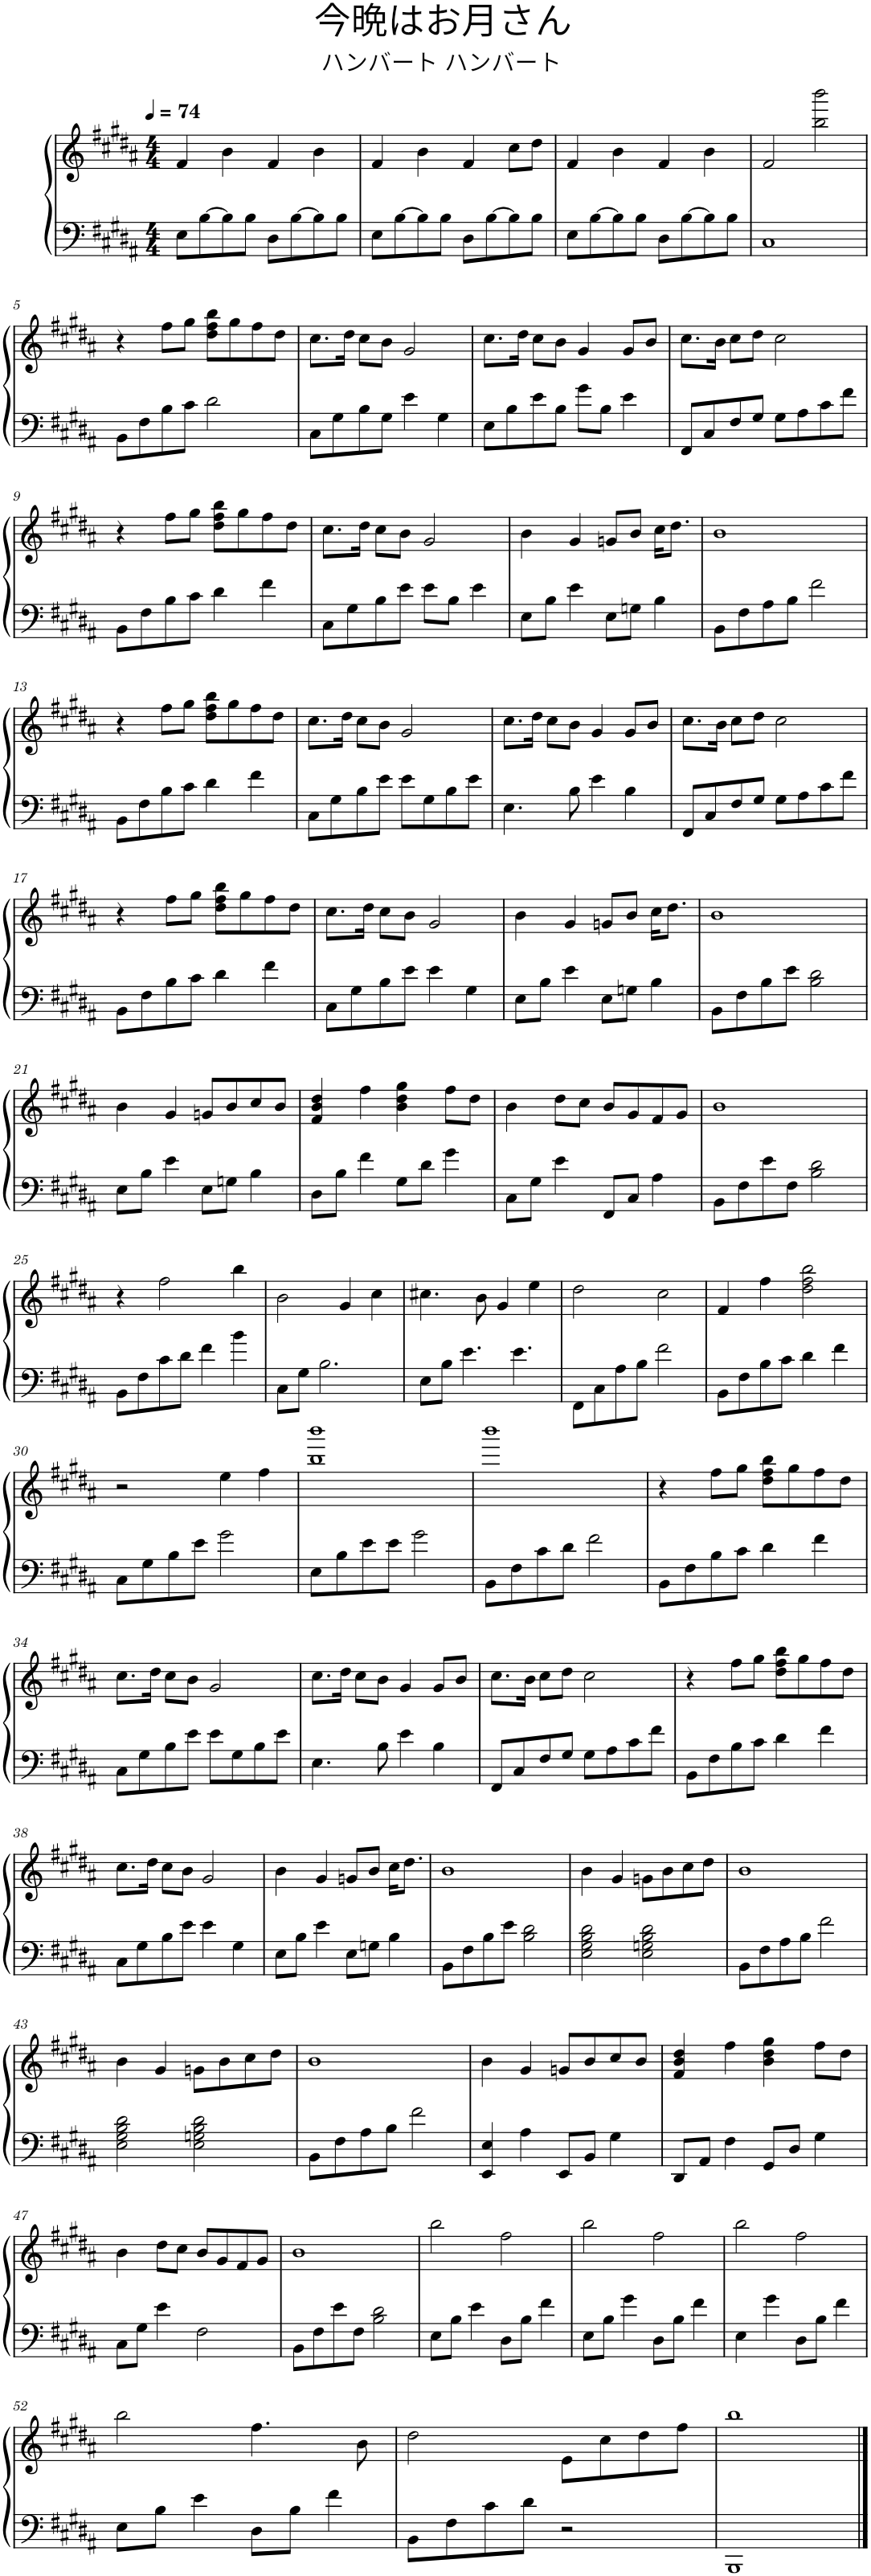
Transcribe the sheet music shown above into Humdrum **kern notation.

**kern	**kern
*part1	*part1
*staff2	*staff1
*I"钢琴	*
*clefF4	*clefG2
*k[f#c#g#d#a#]	*k[f#c#g#d#a#]
*M4/4	*M4/4
*MM74	*MM74
=1	=1
8E\L	4f#/
[8B\	.
8B\]	4b\
8B\J	.
8D#\L	4f#/
[8B\	.
8B\]	4b\
8B\J	.
=2	=2
8E\L	4f#/
[8B\	.
8B\]	4b\
8B\J	.
8D#\L	4f#/
[8B\	.
8B\]	8cc#\L
8B\J	8dd#\J
=3	=3
8E\L	4f#/
[8B\	.
8B\]	4b\
8B\J	.
8D#\L	4f#/
[8B\	.
8B\]	4b\
8B\J	.
=4	=4
1C#	2f#/
.	2bb\ 2bbb\
!!LO:LB:g=z
=5	=5
8BB\L	4r
8F#\	.
8B\	8ff#\L
8c#\J	8gg#\J
2d#\	8dd#\ 8ff#\ 8bb\L
.	8gg#\
.	8ff#\
.	8dd#\J
=6	=6
8C#\L	8.cc#\L
8G#\	.
.	16dd#\Jk
8B\	8cc#\L
8G#\J	8b\J
4e\	2g#/
4G#\	.
=7	=7
8E\L	8.cc#\L
8B\	.
.	16dd#\Jk
8e\	8cc#\L
8B\J	8b\J
8g#\L	4g#/
8B\J	.
4e\	8g#/L
.	8b/J
=8	=8
8FF#/L	8.cc#\L
8C#/	.
.	16b\Jk
8F#/	8cc#\L
8G#/J	8dd#\J
8G#\L	2cc#\
8A#\	.
8c#\	.
8f#\J	.
!!LO:LB:g=z
=9	=9
8BB\L	4r
8F#\	.
8B\	8ff#\L
8c#\J	8gg#\J
4d#\	8dd#\ 8ff#\ 8bb\L
.	8gg#\
4f#\	8ff#\
.	8dd#\J
=10	=10
8C#\L	8.cc#\L
8G#\	.
.	16dd#\Jk
8B\	8cc#\L
8e\J	8b\J
8e\L	2g#/
8B\J	.
4e\	.
=11	=11
8E\L	4b\
8B\J	.
4e\	4g#/
8E\L	8gn/L
8Gn\J	8b/J
4B\	16cc#\KL
.	8.dd#\J
=12	=12
8BB\L	1b
8F#\	.
8A#\	.
8B\J	.
2f#\	.
!!LO:LB:g=z
=13	=13
8BB\L	4r
8F#\	.
8B\	8ff#\L
8c#\J	8gg#\J
4d#\	8dd#\ 8ff#\ 8bb\L
.	8gg#\
4f#\	8ff#\
.	8dd#\J
=14	=14
8C#\L	8.cc#\L
8G#\	.
.	16dd#\Jk
8B\	8cc#\L
8e\J	8b\J
8e\L	2g#/
8G#\	.
8B\	.
8e\J	.
=15	=15
4.E\	8.cc#\L
.	16dd#\Jk
.	8cc#\L
8B\	8b\J
4e\	4g#/
4B\	8g#/L
.	8b/J
=16	=16
8FF#/L	8.cc#\L
8C#/	.
.	16b\Jk
8F#/	8cc#\L
8G#/J	8dd#\J
8G#\L	2cc#\
8A#\	.
8c#\	.
8f#\J	.
!!LO:LB:g=z
=17	=17
8BB\L	4r
8F#\	.
8B\	8ff#\L
8c#\J	8gg#\J
4d#\	8dd#\ 8ff#\ 8bb\L
.	8gg#\
4f#\	8ff#\
.	8dd#\J
=18	=18
8C#\L	8.cc#\L
8G#\	.
.	16dd#\Jk
8B\	8cc#\L
8e\J	8b\J
4e\	2g#/
4G#\	.
=19	=19
8E\L	4b\
8B\J	.
4e\	4g#/
8E\L	8gn/L
8Gn\J	8b/J
4B\	16cc#\KL
.	8.dd#\J
=20	=20
8BB\L	1b
8F#\	.
8B\	.
8e\J	.
2B\ 2d#\	.
!!LO:LB:g=z
=21	=21
8E\L	4b\
8B\J	.
4e\	4g#/
8E\L	8gn/L
8Gn\J	8b/
4B\	8cc#/
.	8b/J
=22	=22
8D#\L	4f#/ 4b/ 4dd#/
8B\J	.
4f#\	4ff#\
8G#\L	4b\ 4dd#\ 4gg#\
8d#\J	.
4g#\	8ff#\L
.	8dd#\J
=23	=23
8C#\L	4b\
8G#\J	.
4e\	8dd#\L
.	8cc#\J
8FF#/L	8b/L
8C#/J	8g#/
4A#\	8f#/
.	8g#/J
=24	=24
8BB\L	1b
8F#\	.
8e\	.
8F#\J	.
2B\ 2d#\	.
!!LO:LB:g=z
=25	=25
8BB\L	4r
8F#\	.
8c#\	2ff#\
8d#\J	.
4f#\	.
4b\	4bb\
=26	=26
8C#\L	2b\
8G#\J	.
2.B\	.
.	4g#/
.	4cc#\
=27	=27
8E\L	4.cc#X\
8B\J	.
4.e\	.
.	8b\
.	4g#/
4.e\	.
.	4ee\
=28	=28
8FF#\L	2dd#\
8C#\	.
8A#\	.
8B\J	.
2f#\	2cc#\
=29	=29
8BB\L	4f#/
8F#\	.
8B\	4ff#\
8c#\J	.
4d#\	2dd#\ 2ff#\ 2bb\
4f#\	.
!!LO:LB:g=z
=30	=30
8C#\L	2r
8G#\	.
8B\	.
8e\J	.
2g#\	4ee\
.	4ff#\
=31	=31
8E\L	1bb 1bbb
8B\	.
8e\	.
8e\J	.
2g#\	.
=32	=32
8BB\L	1bbb
8F#\	.
8c#\	.
8d#\J	.
2f#\	.
=33	=33
8BB\L	4r
8F#\	.
8B\	8ff#\L
8c#\J	8gg#\J
4d#\	8dd#\ 8ff#\ 8bb\L
.	8gg#\
4f#\	8ff#\
.	8dd#\J
!!LO:LB:g=z
=34	=34
8C#\L	8.cc#\L
8G#\	.
.	16dd#\Jk
8B\	8cc#\L
8e\J	8b\J
8e\L	2g#/
8G#\	.
8B\	.
8e\J	.
=35	=35
4.E\	8.cc#\L
.	16dd#\Jk
.	8cc#\L
8B\	8b\J
4e\	4g#/
4B\	8g#/L
.	8b/J
=36	=36
8FF#/L	8.cc#\L
8C#/	.
.	16b\Jk
8F#/	8cc#\L
8G#/J	8dd#\J
8G#\L	2cc#\
8A#\	.
8c#\	.
8f#\J	.
=37	=37
8BB\L	4r
8F#\	.
8B\	8ff#\L
8c#\J	8gg#\J
4d#\	8dd#\ 8ff#\ 8bb\L
.	8gg#\
4f#\	8ff#\
.	8dd#\J
!!LO:LB:g=z
=38	=38
8C#\L	8.cc#\L
8G#\	.
.	16dd#\Jk
8B\	8cc#\L
8e\J	8b\J
4e\	2g#/
4G#\	.
=39	=39
8E\L	4b\
8B\J	.
4e\	4g#/
8E\L	8gn/L
8Gn\J	8b/J
4B\	16cc#\KL
.	8.dd#\J
=40	=40
8BB\L	1b
8F#\	.
8B\	.
8e\J	.
2B\ 2d#\	.
=41	=41
2E\ 2G#\ 2B\ 2d#\	4b\
.	4g#/
2E\ 2Gn\ 2B\ 2d#\	8gn\L
.	8b\
.	8cc#\
.	8dd#\J
=42	=42
8BB\L	1b
8F#\	.
8A#\	.
8B\J	.
2f#\	.
!!LO:LB:g=z
=43	=43
2E\ 2G#\ 2B\ 2d#\	4b\
.	4g#/
2E\ 2Gn\ 2B\ 2d#\	8gn\L
.	8b\
.	8cc#\
.	8dd#\J
=44	=44
8BB\L	1b
8F#\	.
8A#\	.
8B\J	.
2f#\	.
=45	=45
4EE/ 4E/	4b\
4A#\	4g#/
8EE/L	8gn/L
8BB/J	8b/
4G#\	8cc#/
.	8b/J
=46	=46
8DD#/L	4f#/ 4b/ 4dd#/
8AA#/J	.
4F#\	4ff#\
8GG#/L	4b\ 4dd#\ 4gg#\
8D#/J	.
4G#\	8ff#\L
.	8dd#\J
!!LO:LB:g=z
=47	=47
8C#\L	4b\
8G#\J	.
4e\	8dd#\L
.	8cc#\J
2F#\	8b/L
.	8g#/
.	8f#/
.	8g#/J
=48	=48
8BB\L	1b
8F#\	.
8e\	.
8F#\J	.
2B\ 2d#\	.
=49	=49
8E\L	2bb\
8B\J	.
4e\	.
8D#\L	2ff#\
8B\J	.
4f#\	.
=50	=50
8E\L	2bb\
8B\J	.
4g#\	.
8D#\L	2ff#\
8B\J	.
4f#\	.
=51	=51
4E\	2bb\
4g#\	.
8D#\L	2ff#\
8B\J	.
4f#\	.
!!LO:LB:g=z
=52	=52
8E\L	2bb\
8B\J	.
4e\	.
8D#\L	4.ff#\
8B\J	.
4f#\	.
.	8b\
=53	=53
8BB\L	2dd#\
8F#\	.
8c#\	.
8d#\J	.
2r	8e\L
.	8cc#\
.	8dd#\
.	8ff#\J
=54	=54
1BBB	1bb
==	==
*-	*-
